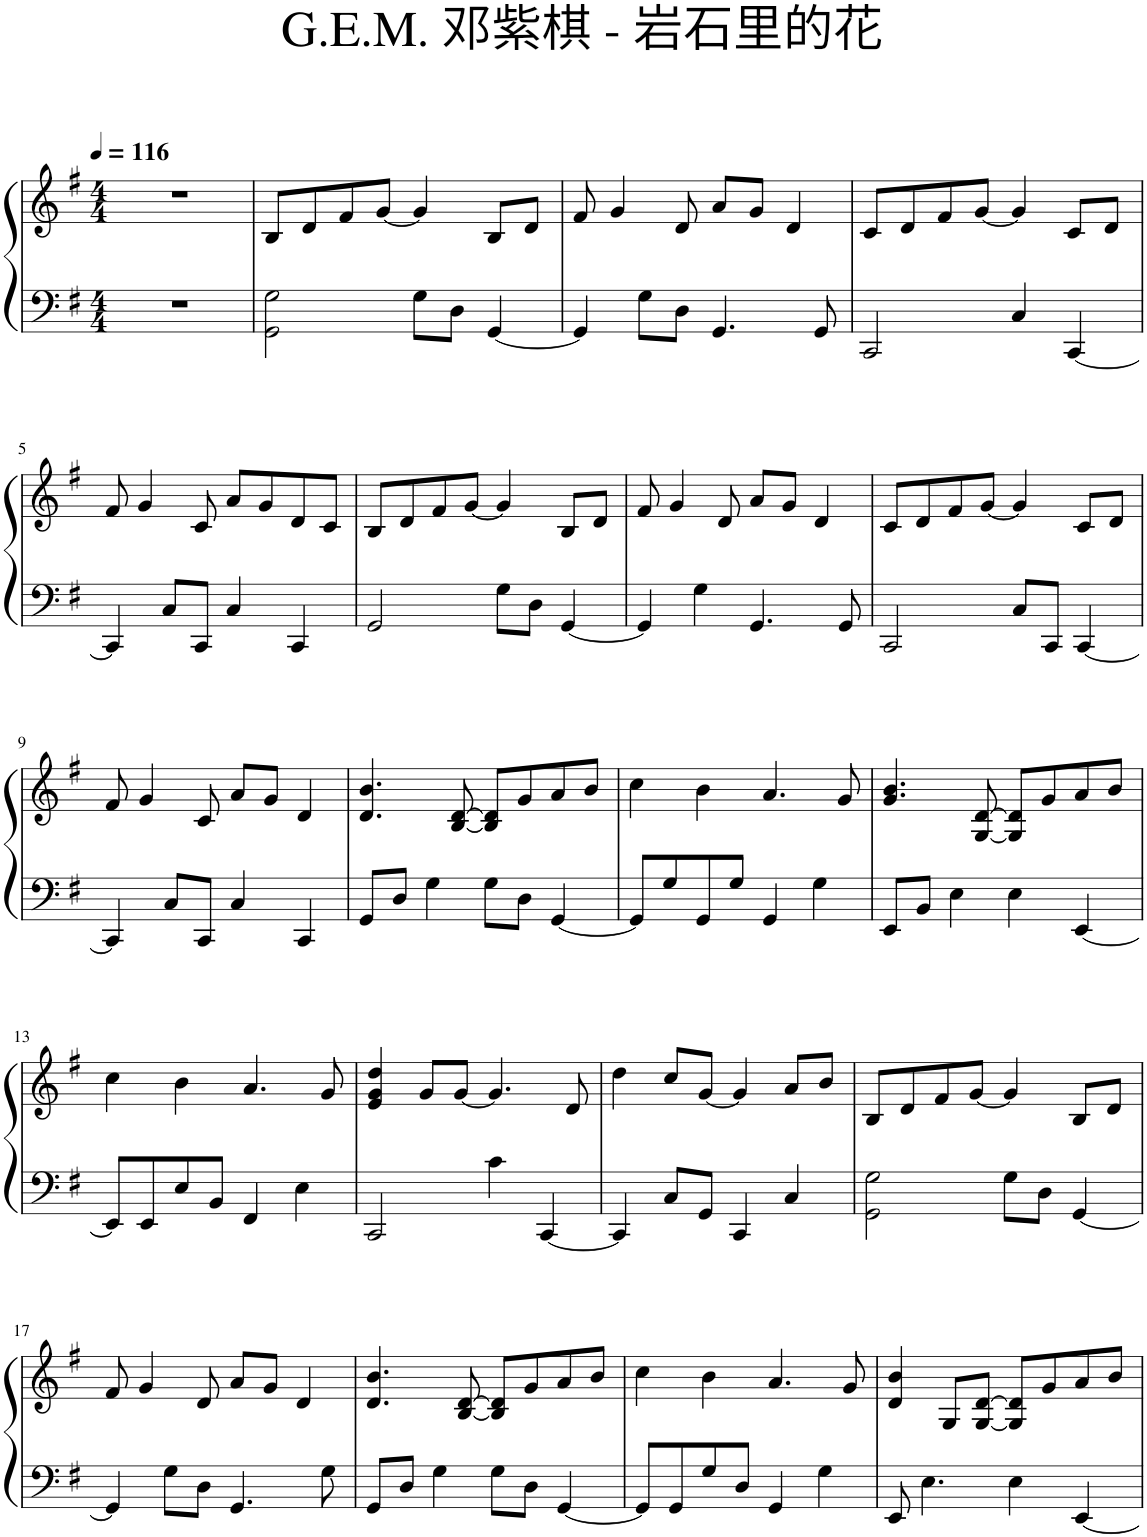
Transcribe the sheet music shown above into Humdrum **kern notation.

**kern	**kern
*part1	*part1
*staff2	*staff1
*I"Piano	*
*I'Pno.	*
*clefF4	*clefG2
*k[f#]	*k[f#]
*M4/4	*M4/4
*MM116	*MM116
=1	=1
1r	1r
=2	=2
2GG\ 2G\	8B/L
.	8d/
.	8f#/
.	[8g/J
8G\L	4g/]
8D\J	.
[4GG/	8B/L
.	8d/J
=3	=3
4GG/]	8f#/
.	4g/
8G\L	.
8D\J	8d/
4.GG/	8a/L
.	8g/J
.	4d/
8GG/	.
=4	=4
2CC/	8c/L
.	8d/
.	8f#/
.	[8g/J
4C/	4g/]
[4CC/	8c/L
.	8d/J
!!LO:LB:g=z
=5	=5
4CC/]	8f#/
.	4g/
8C/L	.
8CC/J	8c/
4C/	8a/L
.	8g/
4CC/	8d/
.	8c/J
=6	=6
2GG/	8B/L
.	8d/
.	8f#/
.	[8g/J
8G\L	4g/]
8D\J	.
[4GG/	8B/L
.	8d/J
=7	=7
4GG/]	8f#/
.	4g/
4G\	.
.	8d/
4.GG/	8a/L
.	8g/J
.	4d/
8GG/	.
=8	=8
2CC/	8c/L
.	8d/
.	8f#/
.	[8g/J
8C/L	4g/]
8CC/J	.
[4CC/	8c/L
.	8d/J
!!LO:LB:g=z
=9	=9
4CC/]	8f#/
.	4g/
8C/L	.
8CC/J	8c/
4C/	8a/L
.	8g/J
4CC/	4d/
=10	=10
8GG/L	4.d/ 4.b/
8D/J	.
4G\	.
.	[8B/ [8d/
8G\L	8B/] 8d/]L
8D\J	8g/
[4GG/	8a/
.	8b/J
=11	=11
8GG/L]	4cc\
8G/	.
8GG/	4b\
8G/J	.
4GG/	4.a/
4G\	.
.	8g/
=12	=12
8EE/L	4.g/ 4.b/
8BB/J	.
4E\	.
.	[8G/ [8d/
4E\	8G/] 8d/]L
.	8g/
[4EE/	8a/
.	8b/J
!!LO:LB:g=z
=13	=13
8EE/L]	4cc\
8EE/	.
8E/	4b\
8BB/J	.
4FF#/	4.a/
4E\	.
.	8g/
=14	=14
2CC/	4e/ 4g/ 4dd/
.	8g/L
.	[8g/J
4c\	4.g/]
[4CC/	.
.	8d/
=15	=15
4CC/]	4dd\
8C/L	8cc/L
8GG/J	[8g/J
4CC/	4g/]
4C/	8a/L
.	8b/J
=16	=16
2GG\ 2G\	8B/L
.	8d/
.	8f#/
.	[8g/J
8G\L	4g/]
8D\J	.
[4GG/	8B/L
.	8d/J
!!LO:LB:g=z
=17	=17
4GG/]	8f#/
.	4g/
8G\L	.
8D\J	8d/
4.GG/	8a/L
.	8g/J
.	4d/
8G\	.
=18	=18
8GG/L	4.d/ 4.b/
8D/J	.
4G\	.
.	[8B/ [8d/
8G\L	8B/] 8d/]L
8D\J	8g/
[4GG/	8a/
.	8b/J
=19	=19
8GG/L]	4cc\
8GG/	.
8G/	4b\
8D/J	.
4GG/	4.a/
4G\	.
.	8g/
=20	=20
8EE/	4d/ 4b/
4.E\	.
.	8G/L
.	[8G/ [8d/J
4E\	8G/] 8d/]L
.	8g/
[4EE/	8a/
.	8b/J
=	=
*-	*-
